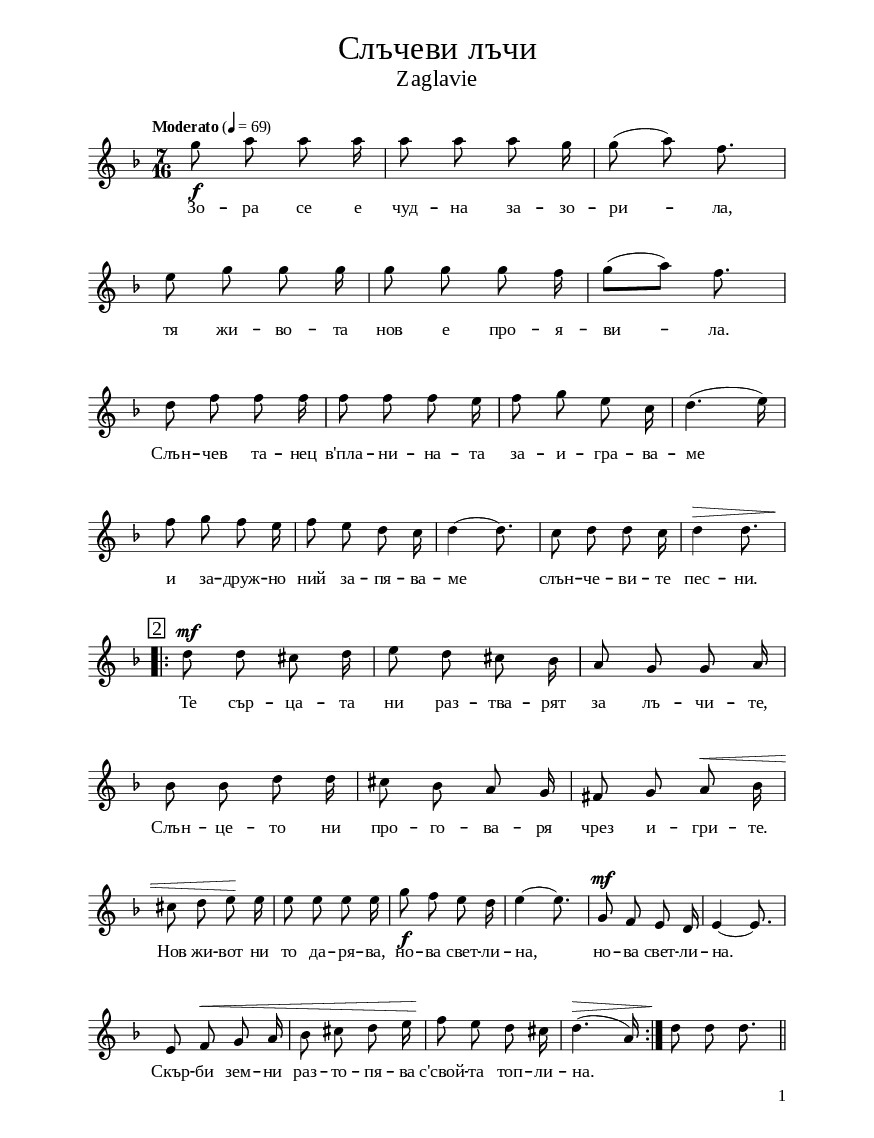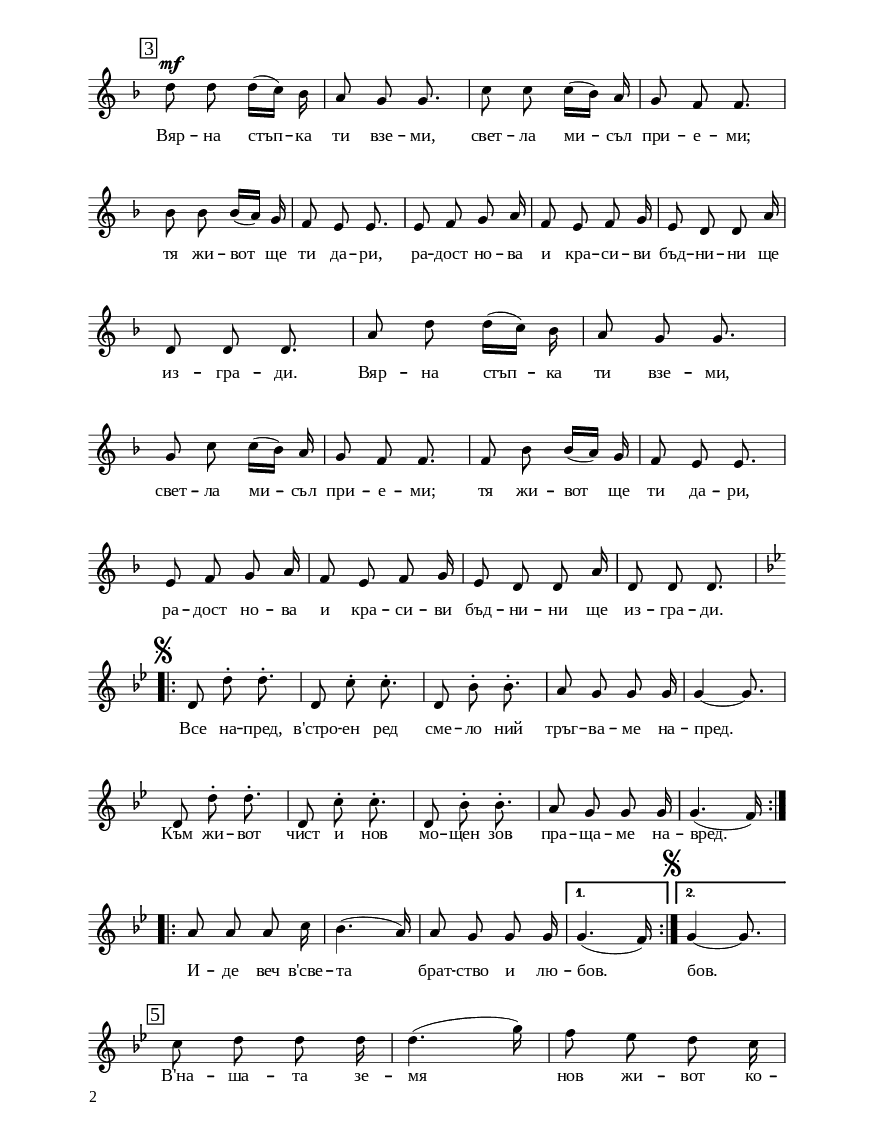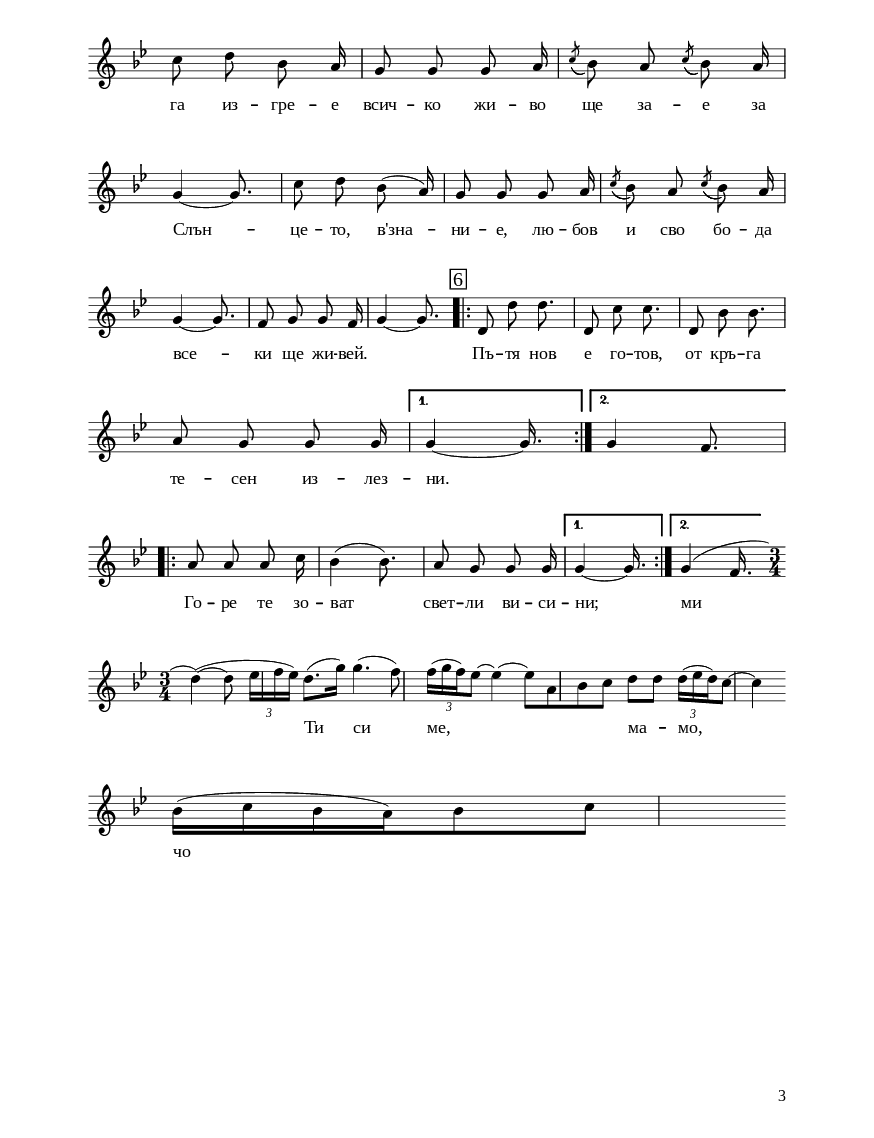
\version "2.20.0"

\paper {
  #(set-paper-size "a5")
}

\bookpart {
  \paper {
    print-all-headers = ##t
    print-page-number = ##t
    print-first-page-number = ##t

    % put page numbers on the bottom
    oddHeaderMarkup = \markup ""
    evenHeaderMarkup = \markup ""
    oddFooterMarkup = \markup
    \fill-line {
      ""
      \on-the-fly #print-page-number-check-first \fromproperty #'page:page-number-string
    }
    evenFooterMarkup = \markup
    \fill-line {
      \on-the-fly #print-page-number-check-first \fromproperty #'page:page-number-string
      ""
    }

    left-margin = 1.5\cm
    right-margin = 1.5\cm
    top-margin = 1.6\cm
    bottom-margin = 1.2\cm
    ragged-bottom = ##t % do not spread the staves to fill the whole vertical space

    % change lyrics and titles font (affects notes also)
    fonts =
    #(make-pango-font-tree
      "Times New Roman"
      "DejaVu Sans"
      "DejaVu Sans Mono"
      (/ (* staff-height pt) 3.6))

    % change distance between staves
    system-system-spacing =
    #'((basic-distance . 12)
       (minimum-distance . 6)
       (padding . 1)
       (stretchability . 12))
  }

  \header {
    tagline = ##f
  }

  \score{
    \layout {
      indent = 0.0\cm % remove first line indentation
      %ragged-last = ##t % do not spread last line to fill the whole space
      \context {
        \Score
        \omit BarNumber %remove bar numbers
      } % context

      \context {
        % change staff size
        \Staff
        fontSize = #+0 % affects notes size only
        \override StaffSymbol #'staff-space = #(magstep -3)
        \override StaffSymbol #'thickness = #0.5
        \override BarLine #'hair-thickness = #1
        %\override StaffSymbol #'ledger-line-thickness = #'(0 . 0)
      }

      \context {
        % adjust space between staff and lyrics and between the two lyric lines
        \Lyrics
        \override VerticalAxisGroup.nonstaff-relatedstaff-spacing = #'((basic-distance . 4.5))
        \override VerticalAxisGroup.nonstaff-nonstaff-spacing = #'((minimum-distance . 2))
      }
    } % layout

    \new Voice \absolute {
      \clef treble
      \key d \minor
      \time 7/16
      \tempo \markup {
        % make tempo note smaller
        \concat {
          "Moderato " \normal-text { "(" }
          \teeny \general-align #Y #DOWN \note #"4" #0.8
          \normal-text { " = 69)" }
        }
      }
      \autoBeamOff
      g''8 _\f  a''8  a''8  a''16
      | % 2
      a''8  a''8  a''8  g''16 | % 3
      g''8 (  a''8 )  f''8. | \break % 4
      e''8  g''8  g''8  g''16 | % 5
      g''8  g''8  g''8  f''16 | % 6
      g''8 ( [  a''8 ) ]  f''8. \break | % 7
      d''8  f''8  f''8  f''16 | % 8
      f''8  f''8  f''8  e''16 | % 9
      f''8  g''8  e''8  c''16 |

      d''4. (  e''16 ) | \break  % 11
      f''8  g''8  f''8  e''16 | % 12
      f''8  e''8  d''8  c''16
      | % 13
      d''4 ~  d''8.  | % 14
      c''8  d''8  d''8  c''16 | % 15
      d''4 ^\>  d''8.
      \repeat volta 2 {
        | % 16
        \mark \markup { \box { 2 } } \break  | % 16
        d''8 _\! ^\mf  d''8  cis''8
        d''16 | % 17
        e''8  d''8  cis''8  bes'16
        | % 18
        a'8  g'8  g'8  a'16 \break | % 19
        bes'8  bes'8  d''8  d''16 |

        cis''8  bes'8  a'8  g'16 | % 21
        fis'8  g'8  a'8 ^\<  bes'16 \break  | % 22
        cis''8  d''8  e''8 ^\!  e''16
        | % 23
        e''8  e''8  e''8  e''16
        | % 24
        g''8 _\f  f''8  e''8  d''16
        | % 25
        e''4 ~  e''8.  | % 26
        g'8 ^\mf  f'8  e'8  d'16 | % 27
        e'4 ~  e'8. \break  | % 28
        e'8  f'8 ^\<  g'8  a'16 | % 29
        bes'8  cis''8  d''8  e''16
        |
        f''8 ^\!  e''8  d''8  cis''16
        | % 31
        d''4. ( ^\>  a'16 )
        |
      } % 32
      d''8 _\!  d''8  d''8.  \break  \bar "||"
      \mark \markup { \box { 3 } } |
      % 33
      d''8 ^\mf  d''8  d''16 ( [  c''16
      ) ]  bes'16 | % 34
      a'8  g'8  g'8. | % 35
      c''8  c''8  c''16 ( [  bes'16 )
      ]  a'16  | % 36
      g'8  f'8  f'8. \break | % 37
      bes'8  bes'8  bes'16 ( [  a'16 ) ]
      g'16 | % 38
      f'8  e'8  e'8. | % 39
      e'8  f'8  g'8  a'16 |
      f'8  e'8  f'8  g'16 | % 41
      e'8  d'8  d'8  a'16 \break | % 42
      d'8  d'8  d'8. | % 43
      a'8  d''8  d''16 ( [  c''16 ) ]
      bes'16 | % 44
      a'8  g'8  g'8. \break  | % 45
      g'8  c''8  c''16 ( [  bes'16 ) ]
      a'16 | % 46
      g'8  f'8  f'8.  | % 47
      f'8  bes'8  bes'16 ( [  a'16 ) ]
      g'16 | % 48
      f'8  e'8  e'8. \break | % 49
      e'8  f'8  g'8  a'16 | \barNumberCheck
      #50
      f'8  e'8  f'8  g'16 | % 51
      e'8  d'8  d'8  a'16  | % 52
      d'8  d'8  d'8. \break \repeat volta 2 {
        | % 53
        \key bes \major | % 53
        \mark \markup { \musicglyph #"scripts.segno" } \mark \markup {
          \box { 4 }
        }
        | % 53
        d'8   d''8 -.  d''8. -.  | % 54
        d'8   c''8 -. c''8. -.  | % 55
        d'8   bes'8 -.  bes'8. -.  | % 56
        a'8  g'8  g'8  g'16  | % 57
        g'4 ~  g'8. \break | % 58
        d'8   d''8 -.  d''8. -.  | % 59
        d'8   c''8 -.  c''8. -. |
        d'8   bes'8 -.  bes'8. -.  | % 61
        a'8   g'8  g'8  g'16  | % 62
        g'4. (  f'16 )


      }


      \repeat volta 2 {
        | \break  % 63
        a'8   a'8  a'8  c''16
        | % 64
        bes'4. (  a'16 ) | % 65
        a'8   g'8  g'8  g'16
      }

      \alternative {
        {
          % 66
          | g'4. (  f'16 )  |
        }
        {
          % 67
          \mark \markup { \musicglyph #"scripts.segno" } | % 67
          g'4 ~  g'8. \break |
        }  % 68
      }

      \mark \markup { \box { 5 } } | % 68
      c''8  d''8  d''8  d''16 | % 69
      d''4. (  g''16 ) |
      f''8   es''8  d''8  c''16
      \break | % 71
      c''8   d''8  bes'8  a'16
      | % 72
      g'8   g'8  g'8  a'16  | % 73
      \acciaccatura {  c''8 ( }  bes'8 )
      a'8 \acciaccatura {  c''8 ( }  bes'8 )
      a'16 \break  | % 74
      g'4 ~  g'8. | % 75
      c''8   d''8   bes'8 (  a'16
      )  | % 76
      g'8   g'8  g'8  a'16   | % 77
      \acciaccatura {  c''8 ( }  bes'8 )
      a'8 \acciaccatura {  c''8 ( }  bes'8 )
      a'16 \break  | % 78
      g'4 ~  g'8. | % 79
      f'8   g'8  g'8  f'16  |

      g'4 ~  g'8. \repeat volta 2 {
        | % 81
        \mark \markup { \box { 6 } } | % 81
        d'8   d''8  d''8.  | % 82
        d'8   c''8  c''8.  | % 83
        d'8   bes'8  bes'8.  \break | % 84
        a'8   g'8  g'8  g'16  | % 85
      }
      % 86

      \alternative {
        {g'4 ~  g'16. |  }
        { g'4 ~  f'8. | }
      } \break
      \repeat volta 2 {
        a'8   a'8  a'8  c''16  | % 96
        bes'4 ( bes'8. )  | % 97
        a'8   g'8   g'8  g'16  | % 98
      }

      \alternative {
        { g'4 ~  g'16.| }
        {g'4 ~  (f'16. |)}
      }
      \break

      \time 3/4
      d''4 ( ~  d''8  \once \omit
      TupletBracket
      \times 2/3  {
        [ es''16  f''16  es''16 ) ]
      }
      d''8. ( [  g''16 ) ] \bar ""
      | g''4. (  f''8 ) \once \omit TupletBracket
      \times 2/3  {
        f''16 ( [  g''16  f''16 )
        es''8 ~ ]
      } 
      es''4 ~  es''8 [  a'8
      bes'8  c''8 ]
       d''8 [  d''8 ] \once \omit TupletBracket
      \times 2/3  {
         d''16 ( [  es''16  d''16 ) }
             c''8 ~ ]  c''4 \break | % 103
       bes'16 ( [  c''16  bes'16
       a'16 )  bes'8  c''8 ] \bar ""

    }

    \addlyrics {
      Зо -- ра се е чуд -- на за -- зо --
      ри -- ла, тя жи -- во -- та нов
      е про -- я -- ви -- ла. Слън --
      чев та -- нец в'пла -- ни -- на --
      та за -- и -- гра -- ва -- ме  и
      за -- друж -- но ний за -- пя -- ва
      -- ме  слън -- че -- ви -- те пес
      -- ни. Те сър -- ца -- та ни раз --
      тва -- рят за лъ -- чи -- те, Слън
      -- це -- то ни про -- го -- ва -- ря
      чрез и -- гри -- те. Нов жи -- вот
      ни то да -- ря -- ва, но -- ва
      свет -- ли -- на,  но -- ва свет
      -- ли -- на.  Скър -- би зем -- ни
      раз -- то -- пя -- ва с'свой -- та
      топ -- ли -- на.     " " " " " " Вяр
      -- на стъп -- ка ти взе -- ми,
      свет -- ла ми -- съл при -- е --
      ми; тя жи -- вот  ще ти да --
      ри, ра -- дост но -- ва и кра --
      си -- ви бъд -- ни -- ни ще из --
      гра -- ди. Вяр -- на стъп -- ка
      ти взе -- ми, свет -- ла ми --
      съл при -- е -- ми; тя жи -- вот
      ще ти да -- ри, ра -- дост но
      -- ва и кра -- си -- ви бъд -- ни --
      ни ще из -- гра -- ди. Все на --
      пред, в'стро -- ен ред сме -- ло
      ний тръг -- ва -- ме на -- пред.
      Към жи -- вот чист и нов мо --
      щен зов пра -- ща -- ме на -- вред.
      И -- де веч в'све -- та
      брат -- ство и лю -- бов.  бов.
      В'на -- ша -- та зе -- мя
      нов жи -- вот ко -- га из -- гре --
      е всич -- ко жи -- во  ще за
      --  е за  Слън -- це -- то,
      в'зна -- ни -- е, лю -- бов и
      сво бо -- да  все -- ки ще
      жи -- вей.  "" Пъ -- тя нов е го --
      тов, от кръ -- га те -- сен из --
      лез -- ни.  "" Го -- ре
      те зо -- ват  свет -- ли ви --
      си -- ни;   ми
      Ти     си  ме,
      ма --  мо,   чо -- век
      кра -- сив ро -- ди --  ла,
      у --   мен да ста -- на,
      доб -- ре да ми -- сля,
      до --     бре да лю
      -- бя. Туй жи -- во -- та е на
      ра --  я. Рай, рай, рай, рай,
      рай, рай, рай, рай, рай, рай,
      рай, рай, рай, рай, рай, рай,
      рай, рай,   рай,   рай, рай,  рай, рай, рай, рай,
      рай, рай, рай, рай,   рай,
      рай, рай.  Туй е рай,
      рай, рай. Ка -- жи ми, ка -- жи
      ми, ка -- жи ми слад -- ки ду --
      ми две.  две.  Твой -- те ду
      -- ми две,  слад -- ки ду -- ми
      две.  Твой -- те ду -- ми две,
      слад -- ки ду -- ми две.
      Туй е рай, туй е рай, туй е
      рай, туй е рай, рай.
    }
    \addlyrics {}

    \header {
      title = \markup \column \normal-text \fontsize #2.5 {
        \center-align
        \line { Слъчеви лъчи }
        \vspace #-0.6
        \center-align
        \line \fontsize #-3 { Zaglavie }
        \vspace #-0.8
        \center-align
        \line \fontsize #-3 { " " }
      }
    }

    \midi{}

  } % score

  \pageBreak




  % include foreign translation(s) of the song
  %\include "lyrics_de/lyrics_de_file_name.ly"

} % bookpart
